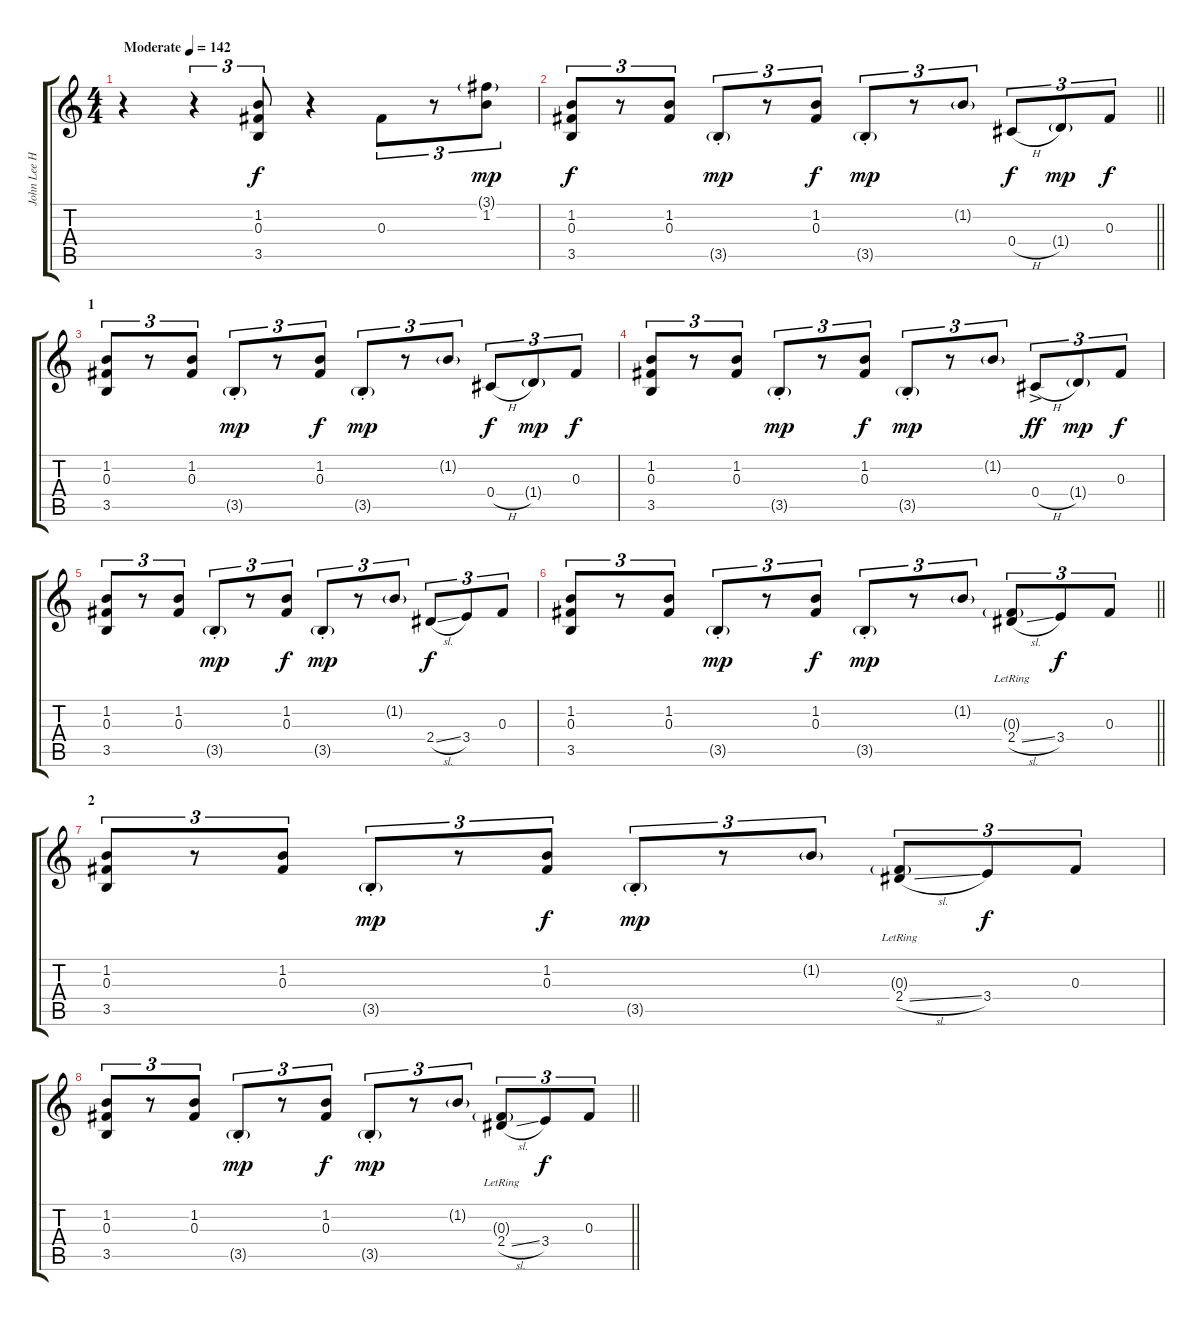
\track ("John Lee Hooker" "John Lee H") {instrument acousticguitarnylon}
\staff {score tabs}
\tuning (Eb4 Bb3 Gb3 Db3 Ab2 Eb2) {hide}
\ts (4 4)
\tempo (142 "Moderate")
\clef g2
\ks c
r.4{dy f instrument acousticguitarnylon} r.4{tu (3 2)} (1.2 0.3 3.5).8{tu (3 2)} r.4 0.3.8{tu (3 2)} r.8{tu (3 2)} (3.1{g} 1.2).8{tu (3 2) dy mp} |
\barLineRight lightlight
(1.2 0.3 3.5).8{tu (3 2) dy f} r.8{tu (3 2)} (1.2 0.3).8{tu (3 2)} 3.5{g st}.8{tu (3 2) dy mp} r.8{tu (3 2)} (1.2 0.3).8{tu (3 2) dy f} 3.5{g st}.8{tu (3 2) dy mp} r.8{tu (3 2)} 1.2{g}.8{tu (3 2)} 0.4{h}.8{tu (3 2) dy f} 1.4{g}.8{tu (3 2) dy mp} 0.3.8{tu (3 2) dy f} |
\section ("" "1")
(1.2 0.3 3.5).8{tu (3 2)} r.8{tu (3 2)} (1.2 0.3).8{tu (3 2)} 3.5{g st}.8{tu (3 2) dy mp} r.8{tu (3 2)} (1.2 0.3).8{tu (3 2) dy f} 3.5{g st}.8{tu (3 2) dy mp} r.8{tu (3 2)} 1.2{g}.8{tu (3 2)} 0.4{h}.8{tu (3 2) dy f} 1.4{g}.8{tu (3 2) dy mp} 0.3.8{tu (3 2) dy f} |
(1.2 0.3 3.5).8{tu (3 2)} r.8{tu (3 2)} (1.2 0.3).8{tu (3 2)} 3.5{g st}.8{tu (3 2) dy mp} r.8{tu (3 2)} (1.2 0.3).8{tu (3 2) dy f} 3.5{g st}.8{tu (3 2) dy mp} r.8{tu (3 2)} 1.2{g}.8{tu (3 2)} 0.4{h ac}.8{tu (3 2) dy ff} 1.4{g}.8{tu (3 2) dy mp} 0.3.8{tu (3 2) dy f} |
(1.2 0.3 3.5).8{tu (3 2)} r.8{tu (3 2)} (1.2 0.3).8{tu (3 2)} 3.5{g st}.8{tu (3 2) dy mp} r.8{tu (3 2)} (1.2 0.3).8{tu (3 2) dy f} 3.5{g st}.8{tu (3 2) dy mp} r.8{tu (3 2)} 1.2{g}.8{tu (3 2)} 2.4{sl}.8{tu (3 2) dy f} 3.4.8{tu (3 2)} 0.3.8{tu (3 2)} |
\barLineRight lightlight
(1.2 0.3 3.5).8{tu (3 2)} r.8{tu (3 2)} (1.2 0.3).8{tu (3 2)} 3.5{g st}.8{tu (3 2) dy mp} r.8{tu (3 2)} (1.2 0.3).8{tu (3 2) dy f} 3.5{g st}.8{tu (3 2) dy mp} r.8{tu (3 2)} 1.2{g}.8{tu (3 2)} (0.3{g lr} 2.4{sl}).8{tu (3 2)} 3.4.8{tu (3 2) dy f} 0.3.8{tu (3 2)} |
\section ("" "2")
(1.2 0.3 3.5).8{tu (3 2)} r.8{tu (3 2)} (1.2 0.3).8{tu (3 2)} 3.5{g st}.8{tu (3 2) dy mp} r.8{tu (3 2)} (1.2 0.3).8{tu (3 2) dy f} 3.5{g st}.8{tu (3 2) dy mp} r.8{tu (3 2)} 1.2{g}.8{tu (3 2)} (0.3{g lr} 2.4{sl}).8{tu (3 2)} 3.4.8{tu (3 2) dy f} 0.3.8{tu (3 2)} |
\barLineRight lightlight
(1.2 0.3 3.5).8{tu (3 2)} r.8{tu (3 2)} (1.2 0.3).8{tu (3 2)} 3.5{g st}.8{tu (3 2) dy mp} r.8{tu (3 2)} (1.2 0.3).8{tu (3 2) dy f} 3.5{g st}.8{tu (3 2) dy mp} r.8{tu (3 2)} 1.2{g}.8{tu (3 2)} (0.3{g lr} 2.4{sl}).8{tu (3 2)} 3.4.8{tu (3 2) dy f} 0.3.8{tu (3 2)}
